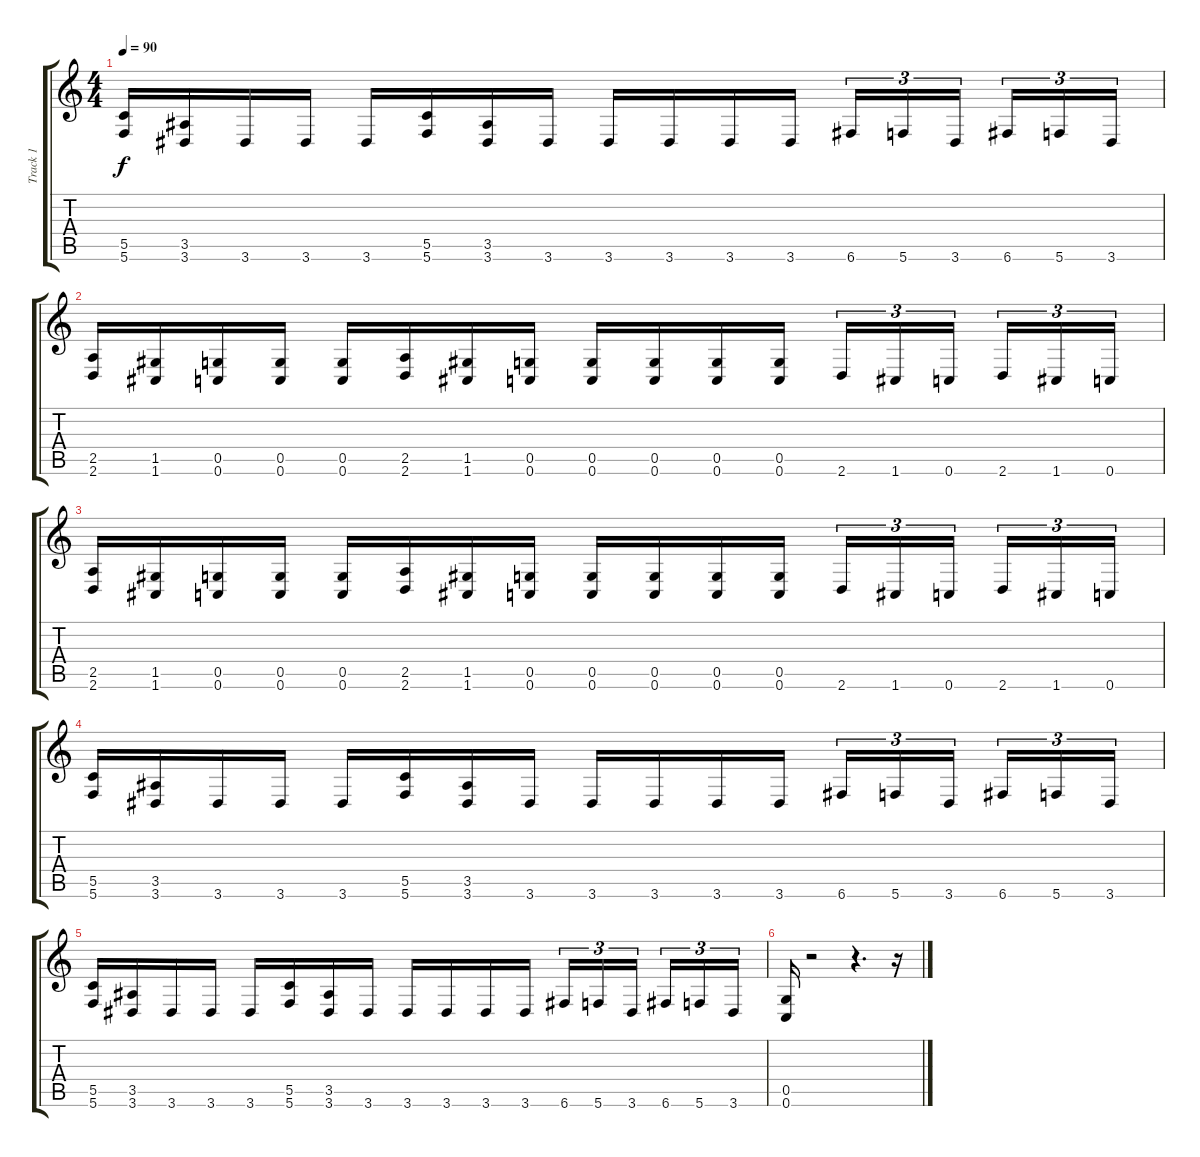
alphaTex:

\track ("Track 1" "Track 1") {instrument distortionguitar}
\staff {score tabs}
\tuning (D4 A3 F3 C3 G2 C2) {hide}
\ts (4 4)
\tempo 90
\clef g2
\ks c
(5.5 5.6).16{dy f} (3.5 3.6).16 3.6.16 3.6.16 3.6.16 (5.5 5.6).16 (3.5 3.6).16 3.6.16 3.6.16 3.6.16 3.6.16 3.6.16 6.6.16{tu (3 2)} 5.6.16{tu (3 2)} 3.6.16{tu (3 2) beam splitsecondary} 6.6.16{tu (3 2)} 5.6.16{tu (3 2)} 3.6.16{tu (3 2)} |
(2.5 2.6).16 (1.5 1.6).16 (0.5 0.6).16 (0.5 0.6).16 (0.5 0.6).16 (2.5 2.6).16 (1.5 1.6).16 (0.5 0.6).16 (0.5 0.6).16 (0.5 0.6).16 (0.5 0.6).16 (0.5 0.6).16 2.6.16{tu (3 2)} 1.6.16{tu (3 2)} 0.6.16{tu (3 2) beam splitsecondary} 2.6.16{tu (3 2)} 1.6.16{tu (3 2)} 0.6.16{tu (3 2)} |
(2.5 2.6).16 (1.5 1.6).16 (0.5 0.6).16 (0.5 0.6).16 (0.5 0.6).16 (2.5 2.6).16 (1.5 1.6).16 (0.5 0.6).16 (0.5 0.6).16 (0.5 0.6).16 (0.5 0.6).16 (0.5 0.6).16 2.6.16{tu (3 2)} 1.6.16{tu (3 2)} 0.6.16{tu (3 2) beam splitsecondary} 2.6.16{tu (3 2)} 1.6.16{tu (3 2)} 0.6.16{tu (3 2)} |
(5.5 5.6).16 (3.5 3.6).16 3.6.16 3.6.16 3.6.16 (5.5 5.6).16 (3.5 3.6).16 3.6.16 3.6.16 3.6.16 3.6.16 3.6.16 6.6.16{tu (3 2)} 5.6.16{tu (3 2)} 3.6.16{tu (3 2) beam splitsecondary} 6.6.16{tu (3 2)} 5.6.16{tu (3 2)} 3.6.16{tu (3 2)} |
(5.5 5.6).16 (3.5 3.6).16 3.6.16 3.6.16 3.6.16 (5.5 5.6).16 (3.5 3.6).16 3.6.16 3.6.16 3.6.16 3.6.16 3.6.16 6.6.16{tu (3 2)} 5.6.16{tu (3 2)} 3.6.16{tu (3 2) beam splitsecondary} 6.6.16{tu (3 2)} 5.6.16{tu (3 2)} 3.6.16{tu (3 2)} |
(0.5 0.6).16 r.2 r.4{d} r.16
